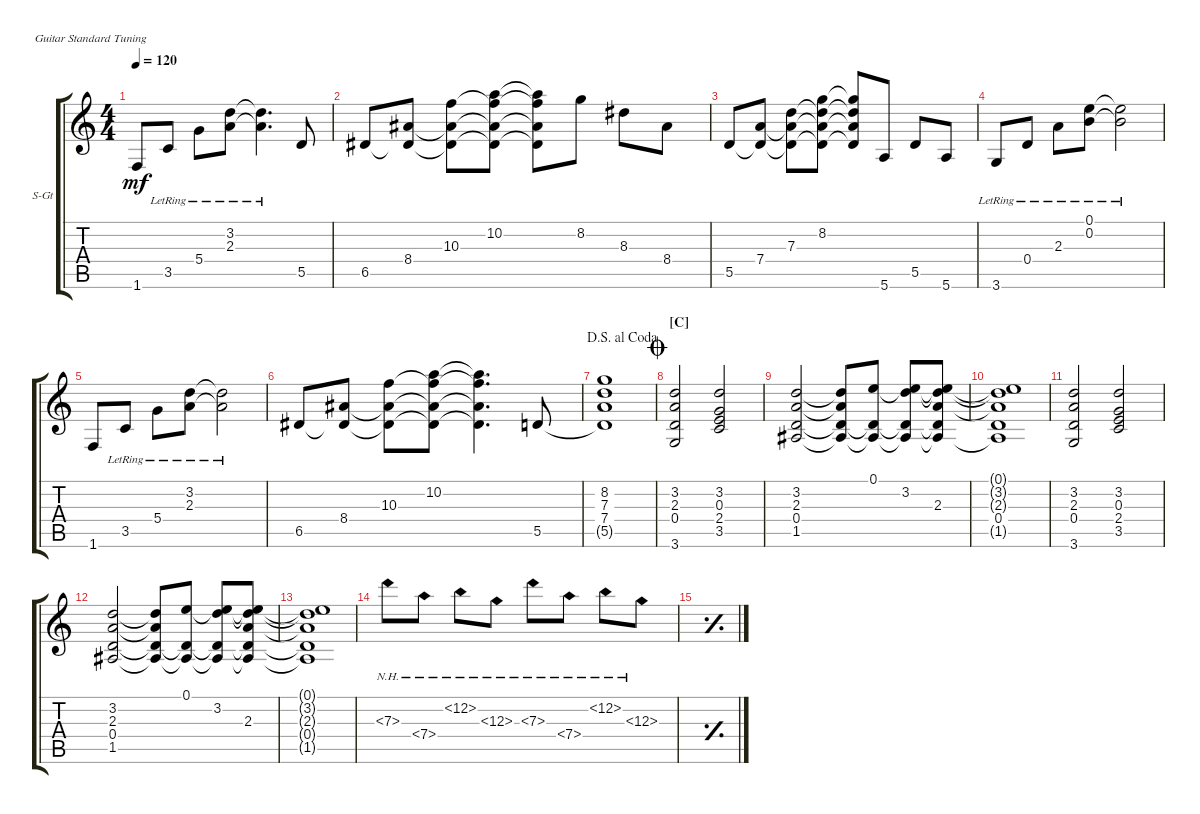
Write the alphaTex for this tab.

\defaultSystemsLayout 4
\bracketExtendMode groupsimilarinstruments
\firstSystemTrackNameOrientation horizontal
\otherSystemsTrackNameOrientation horizontal
\track ("Guitar 2" "S-Gt") {instrument acousticguitarsteel}
\staff {score tabs}
\tuning (E4 B3 G3 D3 A2 E2)
\ts (4 4)
\tempo 120
\clef g2
\ks c
1.6.8{dy mf} 3.5{lr}.8 5.4{lr}.8 (3.2{lr} 2.3{lr}).8 (2.3{lr t} 3.2{lr t}).4{d} 5.5.8 |
6.5.8 (8.4 6.5{t}).8 (10.3 6.5{t} 8.4{t}).8 (10.2 10.3{t} 6.5{t} 8.4{t}).8 (10.2{t} 10.3{t} 8.4{t} 6.5{t}).8 8.2.8 8.3.8 8.4.8 |
5.5.8 (7.4 5.5{t}).8 (7.3 5.5{t} 7.4{t}).8 (8.2 5.5{t} 7.4{t} 7.3{t}).8 (8.2{t} 7.3{t} 7.4{t} 5.5{t}).8 5.6.8 5.5.8 5.6.8 |
3.6{lr}.8 0.4{lr}.8 2.3{lr}.8 (0.2{lr} 0.1{lr}).8 (0.1{lr t} 0.2{lr t}).2 |
1.6.8 3.5{lr}.8 5.4{lr}.8 (3.2{lr} 2.3{lr}).8 (2.3{lr t} 3.2{lr t}).2 |
6.5.8 (8.4 6.5{t}).8 (10.3 6.5{t} 8.4{t}).8 (10.2 10.3{t} 6.5{t} 8.4{t}).8 (10.2{t} 10.3{t} 8.4{t} 6.5{t}).4{d} 5.5.8 |
\jump dalsegnoalcoda
(5.5{t} 7.4 7.3 8.2).1 |
\section ("C" "")
\jump coda
(3.6 0.4 2.3 3.2).2 (3.5 2.4 0.3 3.2).2 |
(1.5 0.4 2.3 3.2).2 (3.2{t} 2.3{t} 0.4{t} 1.5{t}).8 (0.1 0.4{t} 1.5{t}).8 (3.2 0.1{t} 0.4{t} 1.5{t}).8 (2.3 0.1{t} 3.2{t} 0.4{t} 1.5{t}).8 |
(0.4 1.5{t} 2.3{t} 3.2{t} 0.1{t}).1 |
(3.6 0.4 2.3 3.2).2 (3.5 2.4 0.3 3.2).2 |
(1.5 0.4 2.3 3.2).2 (3.2{t} 2.3{t} 0.4{t} 1.5{t}).8 (0.1 0.4{t} 1.5{t}).8 (3.2 0.1{t} 0.4{t} 1.5{t}).8 (2.3 0.1{t} 3.2{t} 0.4{t} 1.5{t}).8 |
(1.5{t} 0.4{t} 2.3{t} 3.2{t} 0.1{t}).1 |
7.3{nh}.8 7.4{nh}.8 12.2{nh}.8 12.3{nh}.8 7.3{nh}.8 7.4{nh}.8 12.2{nh}.8 12.3{nh}.8 |
\simile simple
